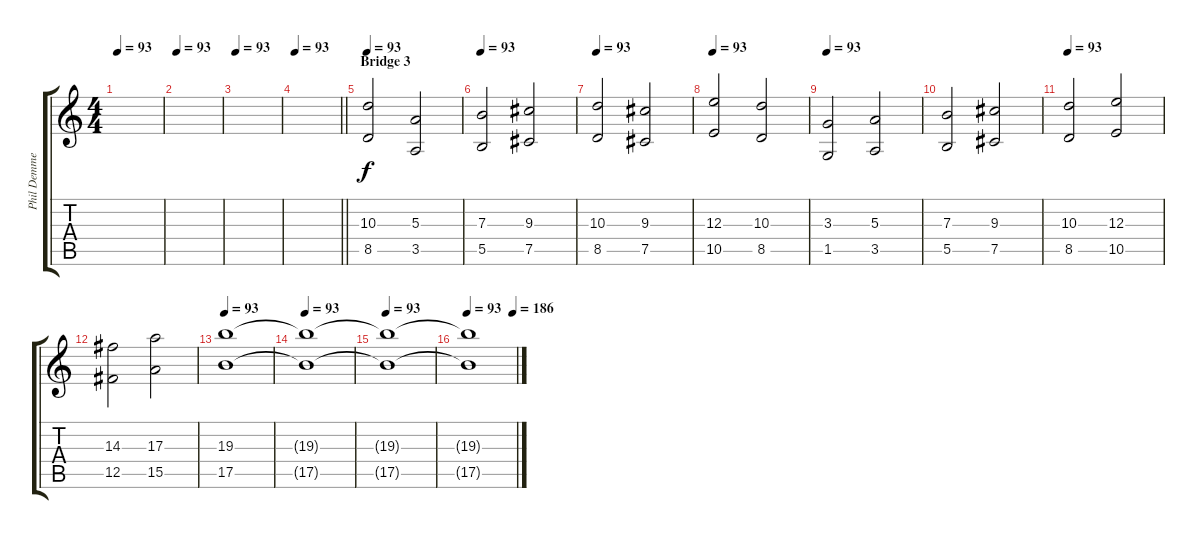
\track ("Phil Demmel" "Phil Demme") {instrument distortionguitar}
\staff {score tabs}
\tuning (Db4 Ab3 E3 B2 Gb2 B1) {hide}
\ts (4 4)
\tempo 93
\clef g2
\ks c
|
\tempo 93
|
\tempo 93
|
\tempo 93
\barLineRight lightlight
|
\section ("" "Bridge 3")
\tempo 93
(10.3 8.5).2{volume 16} (5.3 3.5).2 |
\tempo 93
(7.3 5.5).2 (9.3 7.5).2 |
\tempo 93
(10.3 8.5).2 (9.3 7.5).2 |
\tempo 93
(12.3 10.5).2 (10.3 8.5).2 |
\tempo 93
(3.3 1.5).2 (5.3 3.5).2 |
(7.3 5.5).2 (9.3 7.5).2 |
\tempo 93
(10.3 8.5).2 (12.3 10.5).2 |
(14.3 12.5).2 (17.3 15.5).2 |
\tempo 93
(19.3 17.5).1 |
\tempo 93
(19.3{t} 17.5{t}).1 |
\tempo 93
(19.3{t} 17.5{t}).1 |
\tempo 93
\tempo (186 0.9375)
(19.3{t} 17.5{t}).1
